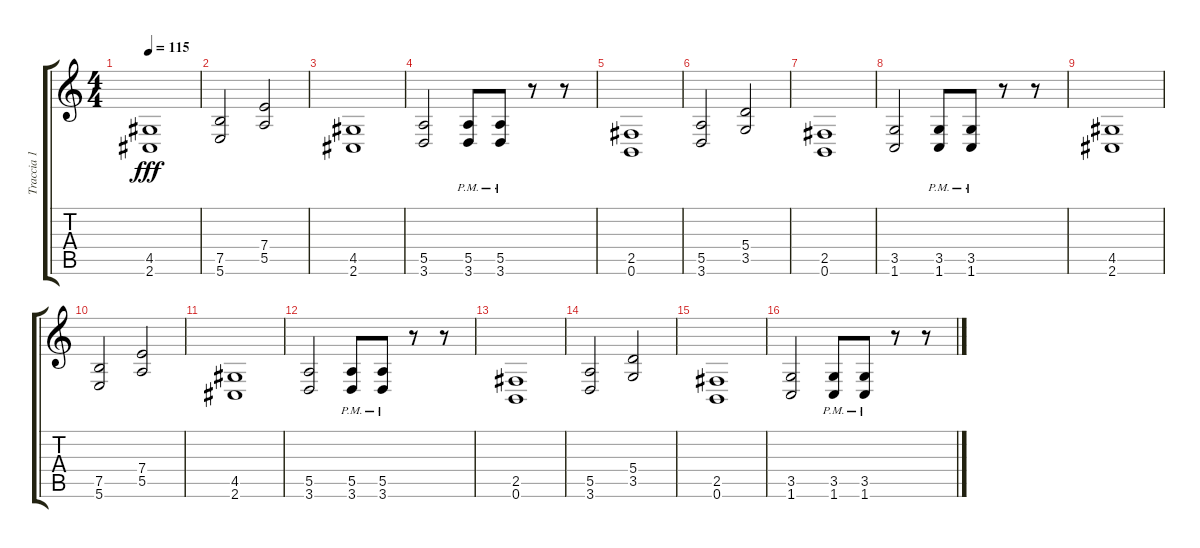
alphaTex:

\track ("Traccia 1" "Traccia 1") {instrument distortionguitar}
\staff {score tabs}
\tuning (B3 Gb3 D3 A2 E2 B1) {hide}
\ts (4 4)
\tempo 115
\clef g2
\ks c
(4.5 2.6).1{dy fff} |
(7.5 5.6).2 (7.4 5.5).2 |
(4.5 2.6).1 |
(5.5 3.6).2 (5.5{pm} 3.6{pm}).8 (5.5{pm} 3.6{pm}).8 r.8 r.8 |
(2.5 0.6).1 |
(5.5 3.6).2 (5.4 3.5).2 |
(2.5 0.6).1 |
(3.5 1.6).2 (3.5{pm} 1.6{pm}).8 (3.5{pm} 1.6{pm}).8 r.8 r.8 |
(4.5 2.6).1 |
(7.5 5.6).2 (7.4 5.5).2 |
(4.5 2.6).1 |
(5.5 3.6).2 (5.5{pm} 3.6{pm}).8 (5.5{pm} 3.6{pm}).8 r.8 r.8 |
(2.5 0.6).1 |
(5.5 3.6).2 (5.4 3.5).2 |
(2.5 0.6).1 |
(3.5 1.6).2 (3.5{pm} 1.6{pm}).8 (3.5{pm} 1.6{pm}).8 r.8 r.8
